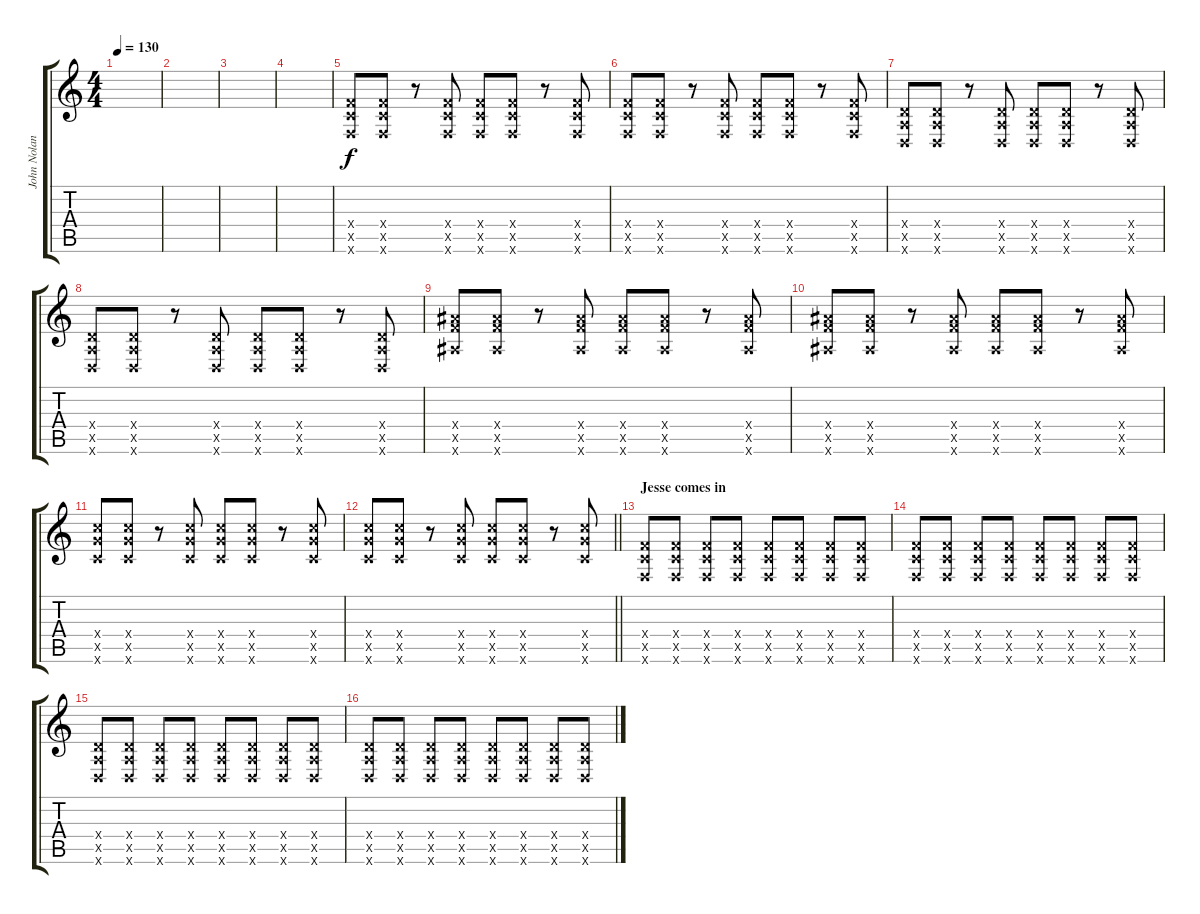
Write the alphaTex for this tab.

\track ("John Nolan-Rhythm Guitar" "John Nolan") {instrument electricguitarclean}
\staff {score tabs}
\tuning (E4 B3 G3 D3 A2 D2) {hide}
\ts (4 4)
\tempo 130
\clef g2
\ks c
|
|
|
|
(3.4{x} 3.5{x} 3.6{x}).8 (3.4{x} 3.5{x} 3.6{x}).8 r.8 (3.4{x} 3.5{x} 3.6{x}).8 (3.4{x} 3.5{x} 3.6{x}).8 (3.4{x} 3.5{x} 3.6{x}).8 r.8 (3.4{x} 3.5{x} 3.6{x}).8 |
(3.4{x} 3.5{x} 3.6{x}).8 (3.4{x} 3.5{x} 3.6{x}).8 r.8 (3.4{x} 3.5{x} 3.6{x}).8 (3.4{x} 3.5{x} 3.6{x}).8 (3.4{x} 3.5{x} 3.6{x}).8 r.8 (3.4{x} 3.5{x} 3.6{x}).8 |
(0.4{x} 0.5{x} 0.6{x}).8 (0.4{x} 0.5{x} 0.6{x}).8 r.8 (0.4{x} 0.5{x} 0.6{x}).8 (0.4{x} 0.5{x} 0.6{x}).8 (0.4{x} 0.5{x} 0.6{x}).8 r.8 (0.4{x} 0.5{x} 0.6{x}).8 |
(0.4{x} 0.5{x} 0.6{x}).8 (0.4{x} 0.5{x} 0.6{x}).8 r.8 (0.4{x} 0.5{x} 0.6{x}).8 (0.4{x} 0.5{x} 0.6{x}).8 (0.4{x} 0.5{x} 0.6{x}).8 r.8 (0.4{x} 0.5{x} 0.6{x}).8 |
(8.4{x} 8.5{x} 8.6{x}).8 (8.4{x} 8.5{x} 8.6{x}).8 r.8 (8.4{x} 8.5{x} 8.6{x}).8 (8.4{x} 8.5{x} 8.6{x}).8 (8.4{x} 8.5{x} 8.6{x}).8 r.8 (8.4{x} 8.5{x} 8.6{x}).8 |
(8.4{x} 8.5{x} 8.6{x}).8 (8.4{x} 8.5{x} 8.6{x}).8 r.8 (8.4{x} 8.5{x} 8.6{x}).8 (8.4{x} 8.5{x} 8.6{x}).8 (8.4{x} 8.5{x} 8.6{x}).8 r.8 (8.4{x} 8.5{x} 8.6{x}).8 |
(10.4{x} 10.5{x} 10.6{x}).8 (10.4{x} 10.5{x} 10.6{x}).8 r.8 (10.4{x} 10.5{x} 10.6{x}).8 (10.4{x} 10.5{x} 10.6{x}).8 (10.4{x} 10.5{x} 10.6{x}).8 r.8 (10.4{x} 10.5{x} 10.6{x}).8 |
\barLineRight lightlight
(10.4{x} 10.5{x} 10.6{x}).8 (10.4{x} 10.5{x} 10.6{x}).8 r.8 (10.4{x} 10.5{x} 10.6{x}).8 (10.4{x} 10.5{x} 10.6{x}).8 (10.4{x} 10.5{x} 10.6{x}).8 r.8 (10.4{x} 10.5{x} 10.6{x}).8 |
\section ("" "Jesse comes in")
(3.4{x} 3.5{x} 3.6{x}).8 (3.4{x} 3.5{x} 3.6{x}).8 (3.4{x} 3.5{x} 3.6{x}).8 (3.4{x} 3.5{x} 3.6{x}).8 (3.4{x} 3.5{x} 3.6{x}).8 (3.4{x} 3.5{x} 3.6{x}).8 (3.4{x} 3.5{x} 3.6{x}).8 (3.4{x} 3.5{x} 3.6{x}).8 |
(3.4{x} 3.5{x} 3.6{x}).8 (3.4{x} 3.5{x} 3.6{x}).8 (3.4{x} 3.5{x} 3.6{x}).8 (3.4{x} 3.5{x} 3.6{x}).8 (3.4{x} 3.5{x} 3.6{x}).8 (3.4{x} 3.5{x} 3.6{x}).8 (3.4{x} 3.5{x} 3.6{x}).8 (3.4{x} 3.5{x} 3.6{x}).8 |
(0.4{x} 0.5{x} 0.6{x}).8 (0.4{x} 0.5{x} 0.6{x}).8 (0.4{x} 0.5{x} 0.6{x}).8 (0.4{x} 0.5{x} 0.6{x}).8 (0.4{x} 0.5{x} 0.6{x}).8 (0.4{x} 0.5{x} 0.6{x}).8 (0.4{x} 0.5{x} 0.6{x}).8 (0.4{x} 0.5{x} 0.6{x}).8 |
(0.4{x} 0.5{x} 0.6{x}).8 (0.4{x} 0.5{x} 0.6{x}).8 (0.4{x} 0.5{x} 0.6{x}).8 (0.4{x} 0.5{x} 0.6{x}).8 (0.4{x} 0.5{x} 0.6{x}).8 (0.4{x} 0.5{x} 0.6{x}).8 (0.4{x} 0.5{x} 0.6{x}).8 (0.4{x} 0.5{x} 0.6{x}).8
